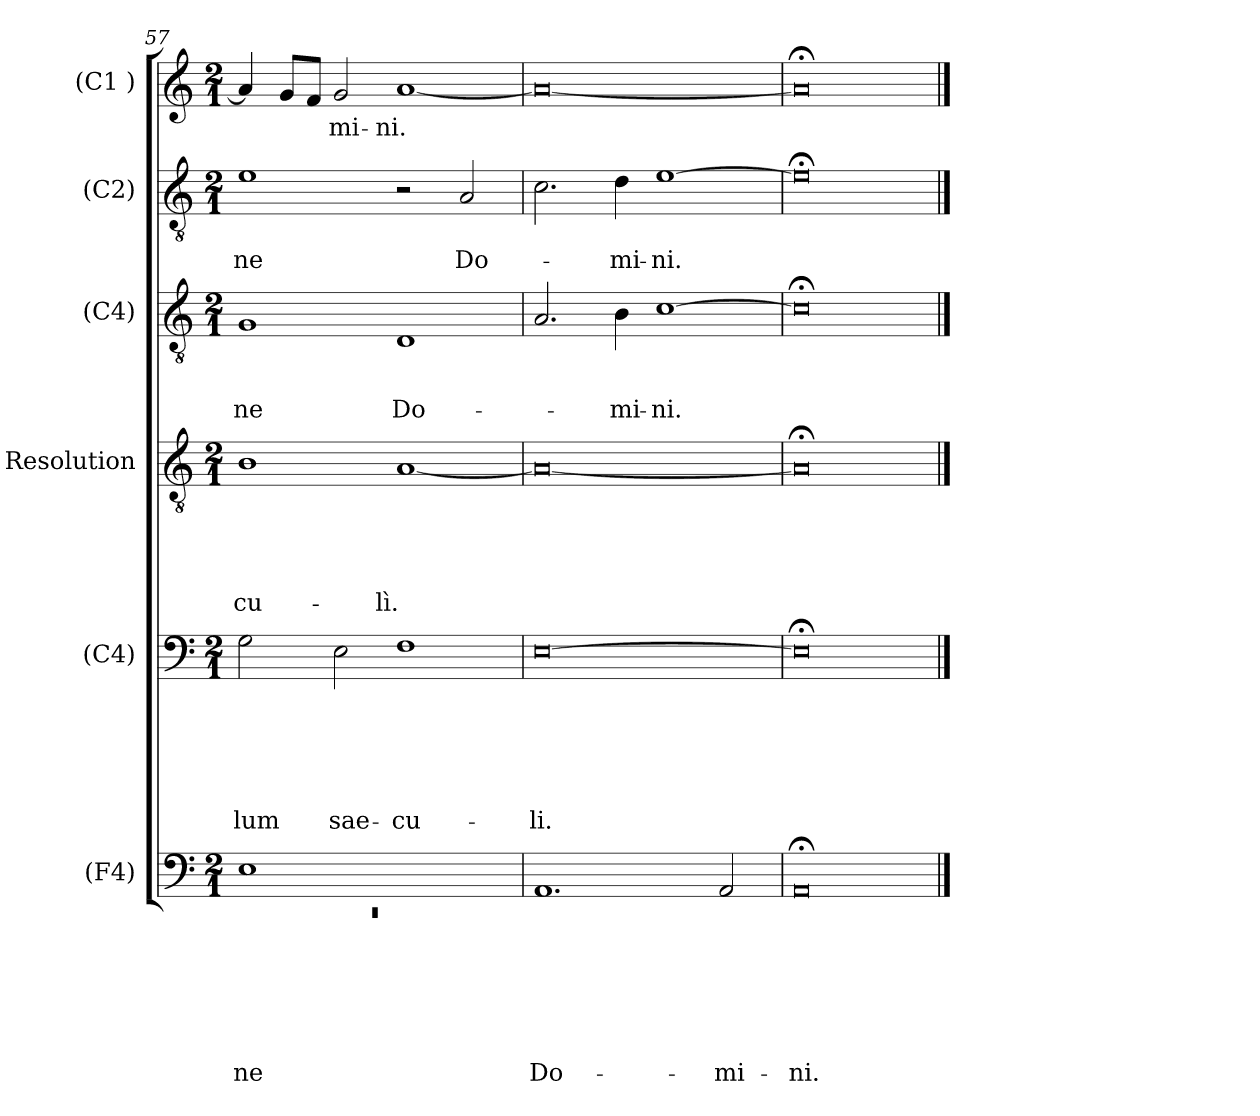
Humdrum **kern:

**kern	**text	**text	**text	**text	**text	**text	**text	**kern	**text	**text	**text	**text	**text	**text	**kern	**text	**text	**text	**text	**text	**kern	**text	**text	**text	**kern	**text	**text	**kern	**text
*part6	*part6	*part6	*part6	*part6	*part6	*part6	*part6	*part5	*part5	*part5	*part5	*part5	*part5	*part5	*part4	*part4	*part4	*part4	*part4	*part4	*part3	*part3	*part3	*part3	*part2	*part2	*part2	*part1	*part1
*staff6	*staff6	*staff6	*staff6	*staff6	*staff6	*staff6	*staff6	*staff5	*staff5	*staff5	*staff5	*staff5	*staff5	*staff5	*staff4	*staff4	*staff4	*staff4	*staff4	*staff4	*staff3	*staff3	*staff3	*staff3	*staff2	*staff2	*staff2	*staff1	*staff1
*I"(F4)	*	*	*	*	*	*	*	*I"(C4)	*	*	*	*	*	*	*I"Resolution	*	*	*	*	*	*I"(C4)	*	*	*	*I"(C2)	*	*	*I"(C1 )	*
!!LO:PB:g=z
*clefF4	*	*	*	*	*	*	*	*clefF4	*	*	*	*	*	*	*clefGv2	*	*	*	*	*	*clefGv2	*	*	*	*clefGv2	*	*	*clefG2	*
*k[]	*	*	*	*	*	*	*	*k[]	*	*	*	*	*	*	*k[]	*	*	*	*	*	*k[]	*	*	*	*k[]	*	*	*k[]	*
*C:	*	*	*	*	*	*	*	*C:	*	*	*	*	*	*	*C:	*	*	*	*	*	*C:	*	*	*	*C:	*	*	*C:	*
*M2/1	*	*	*	*	*	*	*	*M2/1	*	*	*	*	*	*	*M2/1	*	*	*	*	*	*M2/1	*	*	*	*M2/1	*	*	*M2/1	*
=57	=57	=57	=57	=57	=57	=57	=57	=57	=57	=57	=57	=57	=57	=57	=57	=57	=57	=57	=57	=57	=57	=57	=57	=57	=57	=57	=57	=57	=57
*^	*	*	*	*	*	*	*	*	*	*	*	*	*	*	*	*	*	*	*	*	*	*	*	*	*	*	*	*	*
!	!LO:N:vis=1	!	!	!	!	!	!	!LO:LY:b	!	!	!	!	!	!	!LO:LY:b	!	!	!	!	!	!LO:LY:b	!	!	!	!LO:LY:b	!	!	!LO:LY:b	!	!
1E	0rEE	.	.	.	.	.	.	-ne	2G\	.	.	.	.	.	-lum	1B	.	.	.	.	-cu-	1G	.	.	-ne	1e	.	-ne	4a/]	.
.	.	.	.	.	.	.	.	.	.	.	.	.	.	.	.	.	.	.	.	.	.	.	.	.	.	.	.	.	8g/L	.
.	.	.	.	.	.	.	.	.	.	.	.	.	.	.	.	.	.	.	.	.	.	.	.	.	.	.	.	.	8f/J	.
!	!	!	!	!	!	!	!	!	!	!	!	!	!	!	!LO:LY:b	!	!	!	!	!	!	!	!	!	!	!	!	!	!	!LO:LY:b
.	.	.	.	.	.	.	.	.	2E\	.	.	.	.	.	sae-	.	.	.	.	.	.	.	.	.	.	.	.	.	2g/	-mi-
!	!	!	!	!	!	!	!	!	!	!	!	!	!	!	!LO:LY:b	!	!	!	!	!	!LO:LY:b	!	!	!	!LO:LY:b	!	!	!	!	!LO:LY:b
1ryy	.	.	.	.	.	.	.	.	1F	.	.	.	.	.	-cu-	[<1A	.	.	.	.	-lì.	1D	.	.	Do-	2r	.	.	[<1a	-ni.
!	!	!	!	!	!	!	!	!	!	!	!	!	!	!	!	!	!	!	!	!	!	!	!	!	!	!	!	!LO:LY:b	!	!
.	.	.	.	.	.	.	.	.	.	.	.	.	.	.	.	.	.	.	.	.	.	.	.	.	.	2A/	.	Do-	.	.
*v	*v	*	*	*	*	*	*	*	*	*	*	*	*	*	*	*	*	*	*	*	*	*	*	*	*	*	*	*	*	*
=58	=58	=58	=58	=58	=58	=58	=58	=58	=58	=58	=58	=58	=58	=58	=58	=58	=58	=58	=58	=58	=58	=58	=58	=58	=58	=58	=58	=58	=58
!	!	!	!	!	!	!	!LO:LY:b	!	!	!	!	!	!	!LO:LY:b:rj	!	!	!	!	!	!	!	!	!	!	!	!	!	!	!
1.AA	.	.	.	.	.	.	Do-	[>0E	.	.	.	.	.	-li.	0A_	.	.	.	.	.	2.A/	.	.	.	2.c\	.	.	0a_	.
!	!	!	!	!	!	!	!	!	!	!	!	!	!	!	!	!	!	!	!	!	!	!	!	!LO:LY:b	!	!	!LO:LY:b	!	!
.	.	.	.	.	.	.	.	.	.	.	.	.	.	.	.	.	.	.	.	.	4B\	.	.	-mi-	4d\	.	-mi-	.	.
!	!	!	!	!	!	!	!	!	!	!	!	!	!	!	!	!	!	!	!	!	!	!	!	!LO:LY:b	!	!	!LO:LY:b	!	!
.	.	.	.	.	.	.	.	.	.	.	.	.	.	.	.	.	.	.	.	.	[>1c	.	.	-ni.	[>1e	.	-ni.	.	.
!	!	!	!	!	!	!	!LO:LY:b	!	!	!	!	!	!	!	!	!	!	!	!	!	!	!	!	!	!	!	!	!	!
2AA/	.	.	.	.	.	.	-mi-	.	.	.	.	.	.	.	.	.	.	.	.	.	.	.	.	.	.	.	.	.	.
=59	=59	=59	=59	=59	=59	=59	=59	=59	=59	=59	=59	=59	=59	=59	=59	=59	=59	=59	=59	=59	=59	=59	=59	=59	=59	=59	=59	=59	=59
!	!	!	!	!	!	!	!LO:LY:b	!	!	!	!	!	!	!	!	!	!	!	!	!	!	!	!	!	!	!	!	!	!
0AA;	.	.	.	.	.	.	-ni.	0E;<]	.	.	.	.	.	.	0A;]	.	.	.	.	.	0c;<]	.	.	.	0e;<]	.	.	0a;]	.
==	==	==	==	==	==	==	==	==	==	==	==	==	==	==	==	==	==	==	==	==	==	==	==	==	==	==	==	==	==
*-	*-	*-	*-	*-	*-	*-	*-	*-	*-	*-	*-	*-	*-	*-	*-	*-	*-	*-	*-	*-	*-	*-	*-	*-	*-	*-	*-	*-	*-
